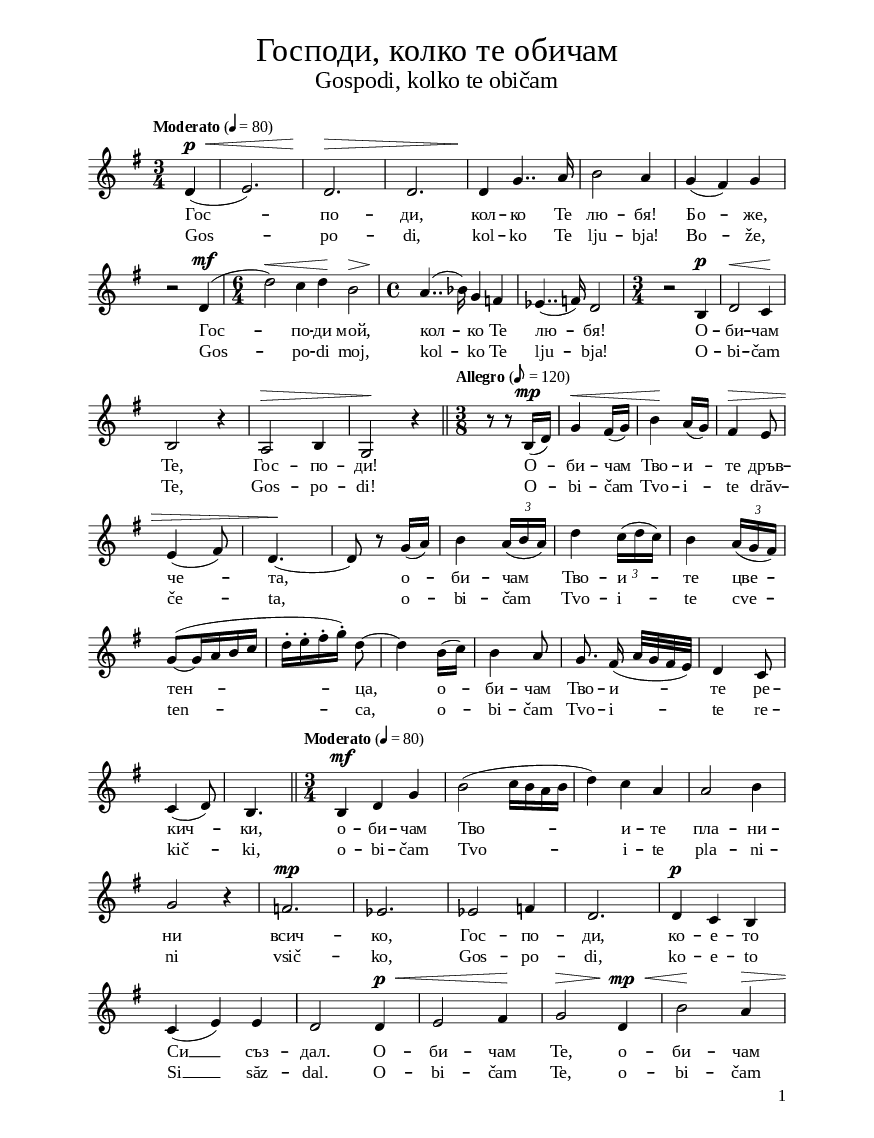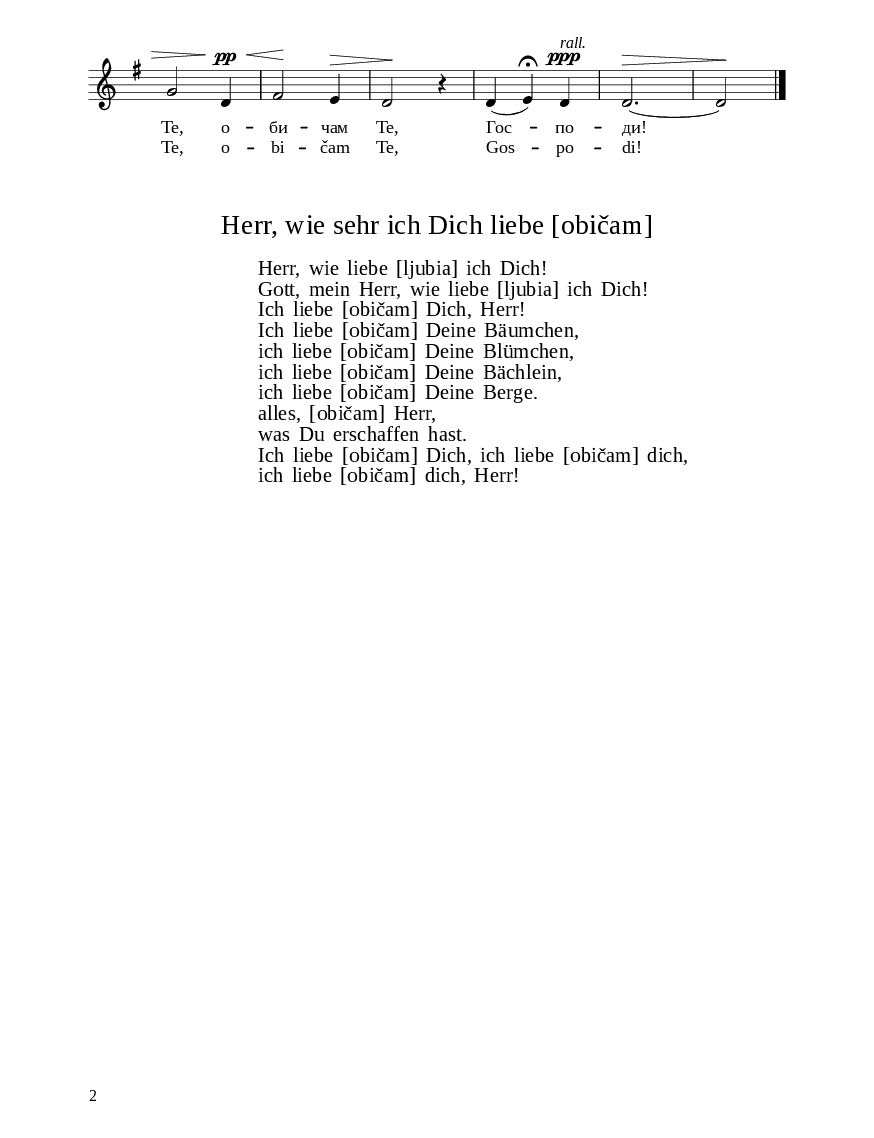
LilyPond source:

\version "2.24.2"

% include paper part and global functions
\include "include/globals.ily"

\bookpart {
  \label #'ref210
  \tocItem \markup "Господи, колко те обичам – Gospodi, kolko te običam "
  \include "include/bookpart-paper.ily"
  \score {
    \include "include/score-layout.ily"

    \new Voice \absolute {
      \clef treble
      \key g \major
      \time 3/4
      \tempoFunc "Moderato" 4 "80"
      \autoBeamOff
      \partial 4
      d'4^\p^\< ( | % 2
      e'2. ) | % 3
      d'2. ^\! ^\> | % 4
      d'2. | % 5
      d'4 ^\! g'4.. a'16 | % 6
      b'2 a'4 | % 7
      g'4 ( fis'4 ) g'4 | \break  % 8
      r2 d'4 ( ^\mf | % 9
      \time 6/4  | % 9
      d''2 ) ^\<  c''4  d''4 ^\!  b'2
      ^\> |
      \time 4/4  |
      a'4.. ( ^\!  bes'16 ) g'4 f'4 | % 11
      es'4.. ( f'16 ) d'2 | % 12
      \time 3/4  | % 12
      r2 b4 ^\p | % 13
      d'2 ^\< c'4 ^\! \break | % 14
      b2 r4 | % 15
      \once \override Hairpin.to-barline = ##f
      a2 ^\> b4 | % 16
      g2 ^\! r4 \bar "||"
      \time 3/8 \tempoFunc "Allegro" 8 "120" | % 17
      r8 r8 b16 ( [ ^\mp d'16 ) ] | % 18
      \once \override Hairpin.to-barline = ##f
      g'4 ^\< fis'16 ( [ g'16 ) ] | % 19
      b'4 ^\! a'16 ( [ g'16 ) ] |
      \once \override Hairpin.to-barline = ##f
      fis'4 ^\> e'8 \break | % 21
      e'4 ( fis'8 ) | % 22
      d'4. ~ ^\! | % 23
      d'8 r8 g'16 ( [ a'16 ) ] | % 24
      b'4 \once \omit TupletBracket
      \times 2/3  {
        a'16 ( [ b'16 a'16 ) ]
      }
      | % 25
      d''4 \once \omit TupletBracket
      \times 2/3  {
        c''16 ( [  d''16  c''16 ) ]
      }
      | % 26
      b'4 \once \omit TupletBracket
      \times 2/3  {
        a'16 ( [ g'16 fis'16 ) ]
      }
      \break | % 27
      g'8 ( ~ [ g'16 a'16 b'16 c''16
      ] | % 28
      d''16 -. [  e''16 -.  fis''16 -.
      g''16 -. ) ] d''8 ~  | % 29
      d''4  b'16 ( [  c''16 ) ] |
      b'4 a'8 | % 31
      g'8.  fis'16 ( a'32 [ g'32
      fis'32 e'32 ) ] | % 32
      d'4 c'8 \break | % 33
      c'4 ( d'8 ) | % 34
      b4. \bar "||"
      \time 3/4  | % 35
      \tempoFunc "Moderato" 4 "80"
      b4 ^\mf 
      d'4 g'4 | % 36
      b'2 (  c''16 [  b'16  a'16
      b'16 ] | % 37
      d''4 )  c''4 a'4 | % 38
      a'2  b'4 \break | % 39

      g'2 r4 |
      f'2. ^\mp | % 41
      es'2. | % 42
      es'2 f'4 | % 43
      d'2. | % 44
      d'4 ^\p c'4 b4 \break | % 45
      c'4 ( e'4 ) e'4 | % 46
      d'2 d'4 ^\p ^\< | % 47
      e'2 fis'4 ^\! | % 48
      \override Hairpin.to-barline = ##f
      g'2 ^\> d'4 ^\mp ^\!
      
      ^\<  | % 49
      b'2 ^\! a'4 ^\> \break |
      g'2 d'4 ^\! ^\pp  ^\< | % 51
      fis'2  ^\! e'4 ^\> | % 52
      d'2 ^\! r4 | % 53
      d'4 ( e'4 ) ^\fermata d'4
      ^\markup{
        \italic
        {rall.}
      }
      ^\ppp | % 54
      d'2. ~ ^\> | % 55
      d'2 ^\! \bar "|."
    }

    \addlyrics {
      Гос -- по --
      ди, кол -- ко Те лю -- бя! Бо -- же, Гос -- по
      -- ди мой, кол -- ко Те лю -- бя! О -- би -- чам
      Те, Гос -- по -- ди! О -- би -- чам Тво -- и --
      те дръв -- че -- та, о -- би -- чам Тво -- и --
      те цве -- тен -- ца, о -- би
      -- чам Тво -- и -- те ре -- кич -- ки, о -- би --
      чам Тво -- и -- те  пла -- ни -- ни всич -- ко,
      Гос -- по -- ди, ко -- е -- то Си __ съз -- дал. О
      -- би -- чам Те, о -- би -- чам Те, о -- би --
      чам Те, Гос -- по -- ди!}
   
    \addlyrics {
      Gos -- po --
      di, kol -- ko Te lju -- bja! Bo -- že, Gos -- po
      -- di moj, kol -- ko Te lju -- bja! O -- bi -- čam
      Te, Gos -- po -- di! O -- bi -- čam Tvo -- i --
      te drăv -- če -- ta, o -- bi -- čam Tvo -- i --
      te cve -- ten -- ca, o -- bi
      -- čam Tvo -- i -- te re -- kič -- ki, o -- bi --
      čam Tvo -- i -- te  pla -- ni -- ni vsič -- ko,
      Gos -- po -- di, ko -- e -- to Si __ săz -- dal. O
      -- bi -- čam Te, o -- bi -- čam Te, o -- bi --
      čam Te, Gos -- po -- di!}

        \header {
          title = \titleFunc "Господи, колко те обичам" "Gospodi, kolko te običam"
        }

        \midi{}

      } % score

      \markup \empty-one

      % include foreign translation(s) of the song
      \version "2.24.2"

\markup \fill-line { \fontsize #deTitleFontSize "Herr, wie sehr ich Dich liebe [običam]" }
\markup \null
\markup \null
\markup \fontsize #deCoupletFontSize {
  \hspace #15
  \override #`(baseline-skip . ,deCoupletBaselineSkip)

  \column {

    \line { " "Herr, wie liebe [ljubia] ich Dich!}

    \line { " "Gott, mein Herr, wie liebe [ljubia] ich Dich!}

    \line { " "Ich liebe [običam] Dich, Herr!}

    \line { " "Ich liebe [običam] Deine Bäumchen, }

    \line { " "ich liebe [običam] Deine Blümchen,}

    \line { " "ich liebe [običam] Deine Bächlein,}

    \line { " "ich liebe [običam] Deine Berge.}

    \line { " " alles, [običam] Herr,}

    \line { " "was Du erschaffen hast.}

    \line { " "Ich liebe [običam] Dich, ich liebe [običam] dich,}

    \line { " "ich liebe [običam] dich, Herr!}

  }
}

    } % bookpart

    % Più mosso
    %
